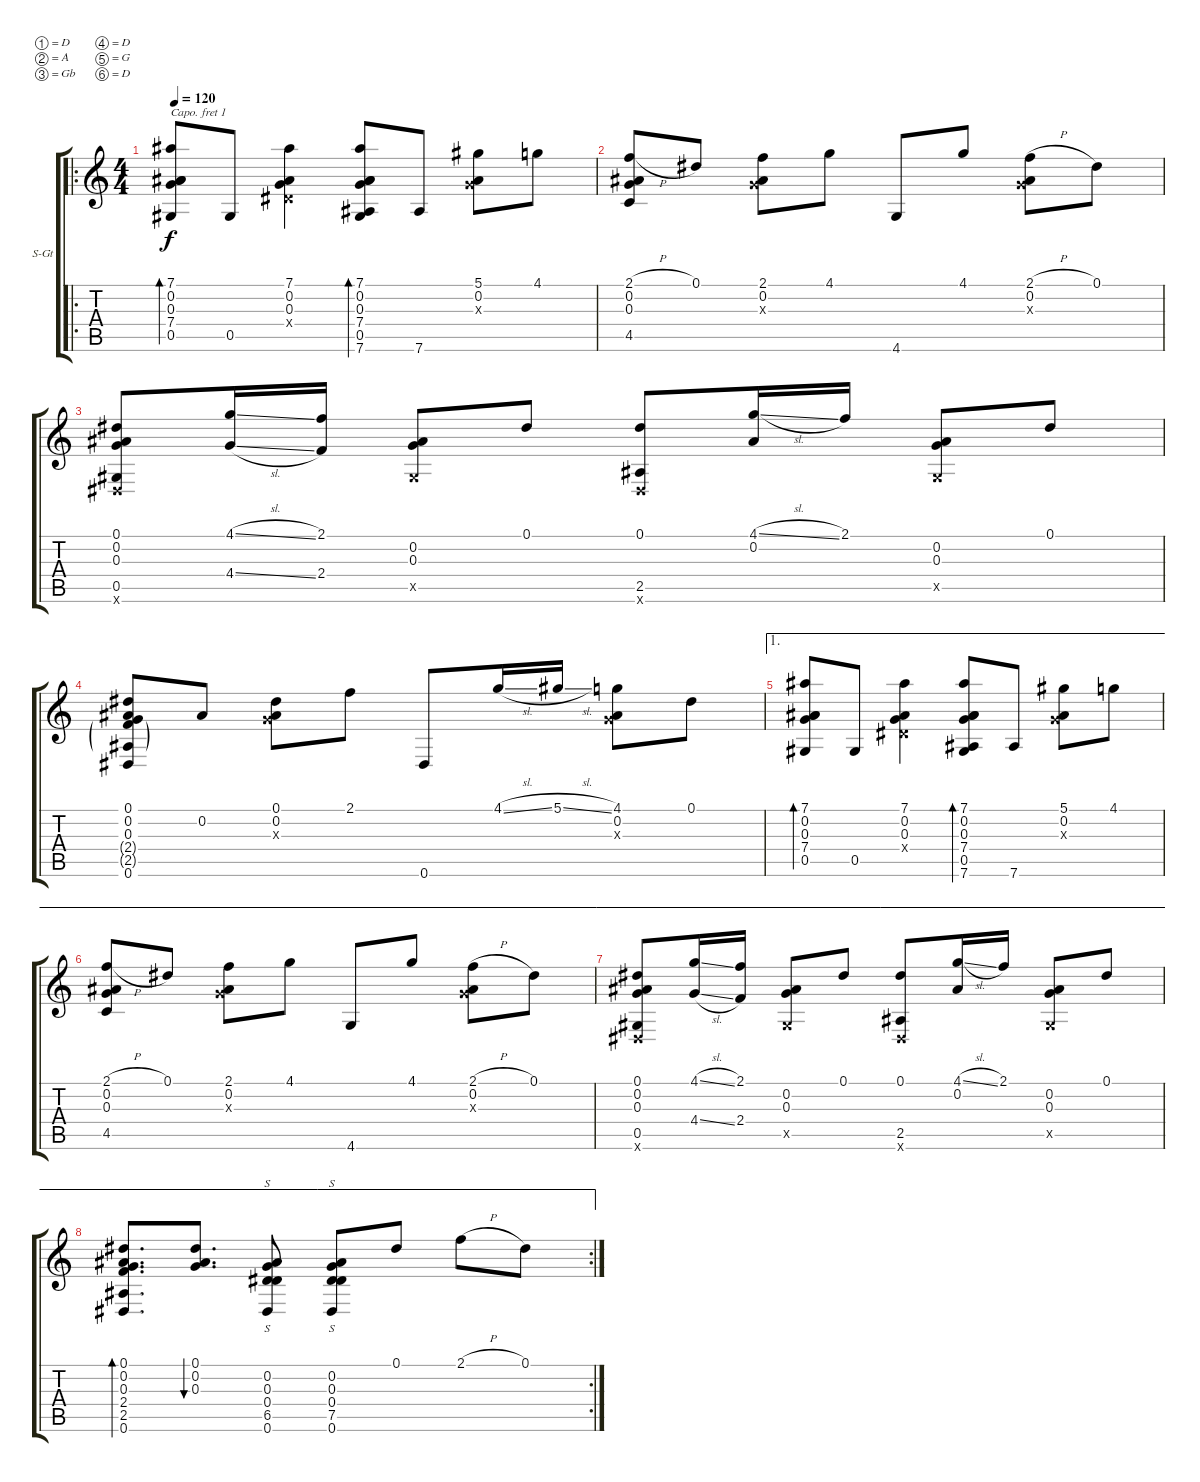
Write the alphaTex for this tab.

\defaultSystemsLayout 4
\bracketExtendMode groupsimilarinstruments
\firstSystemTrackNameOrientation horizontal
\otherSystemsTrackNameOrientation horizontal
\track ("Steel Guitar" "S-Gt") {instrument acousticguitarsteel}
\staff {score tabs}
\capo 1
\tuning (D4 A3 Gb3 D3 G2 D2)
\ro
\ts (4 4)
\tempo 120
\clef g2
\ks c
(7.1 0.2 0.3 7.4 0.5).8{bd 30 dy f} 0.5.8 (0.4{x} 0.3 0.2 7.1).4 (7.1 0.2 0.3 7.4 0.5 7.6).8{bd 30} 7.6.8 (5.1 0.2 0.3{x}).8 4.1.8 |
(2.1{h} 0.2 0.3 4.5).8 0.1.8 (2.1 0.2 0.3{x}).8 4.1.8 4.6.8 4.1.8 (2.1{h} 0.2 0.3{x}).8 0.1.8 |
(0.1 0.2 0.3 0.5 0.6{x}).8 (4.1{sl} 4.4{sl}).16 (2.1 2.4).16 (0.5{x} 0.2 0.3).8 0.1.8 (2.5 0.6{x} 0.1).8 (4.1{sl} 0.2).16 2.1.16 (0.5{x} 0.3 0.2).8 0.1.8 |
(0.1 0.6 2.5{g} 2.4{g} 0.2 0.3).8 0.2.8 (0.1 0.2 0.3{x}).8 2.1.8 0.6.8 4.1{sl}.16 5.1{sl}.16 (4.1 0.3{x} 0.2).8 0.1.8 |
\ae 1
(7.1 0.2 0.3 7.4 0.5).8{bd 30} 0.5.8 (0.4{x} 0.3 0.2 7.1).4 (7.1 0.2 0.3 7.4 0.5 7.6).8{bd 30} 7.6.8 (5.1 0.2 0.3{x}).8 4.1.8 |
\ae 1
(2.1{h} 0.2 0.3 4.5).8 0.1.8 (2.1 0.2 0.3{x}).8 4.1.8 4.6.8 4.1.8 (2.1{h} 0.2 0.3{x}).8 0.1.8 |
\ae 1
(0.1 0.2 0.3 0.5 0.6{x}).8 (4.1{sl} 4.4{sl}).16 (2.1 2.4).16 (0.5{x} 0.2 0.3).8 0.1.8 (2.5 0.6{x} 0.1).8 (4.1{sl} 0.2).16 2.1.16 (0.5{x} 0.3 0.2).8 0.1.8 |
\ae 1
\rc 2
(0.6 2.5 2.4 0.3 0.2 0.1).8{d bd 30} (0.1 0.2 0.3).8{d bu 30} (6.5 0.6 0.4 0.3 0.2).8{s} (7.5 0.2 0.3 0.4 0.6).8{s} 0.1.8 2.1{h}.8 0.1.8
